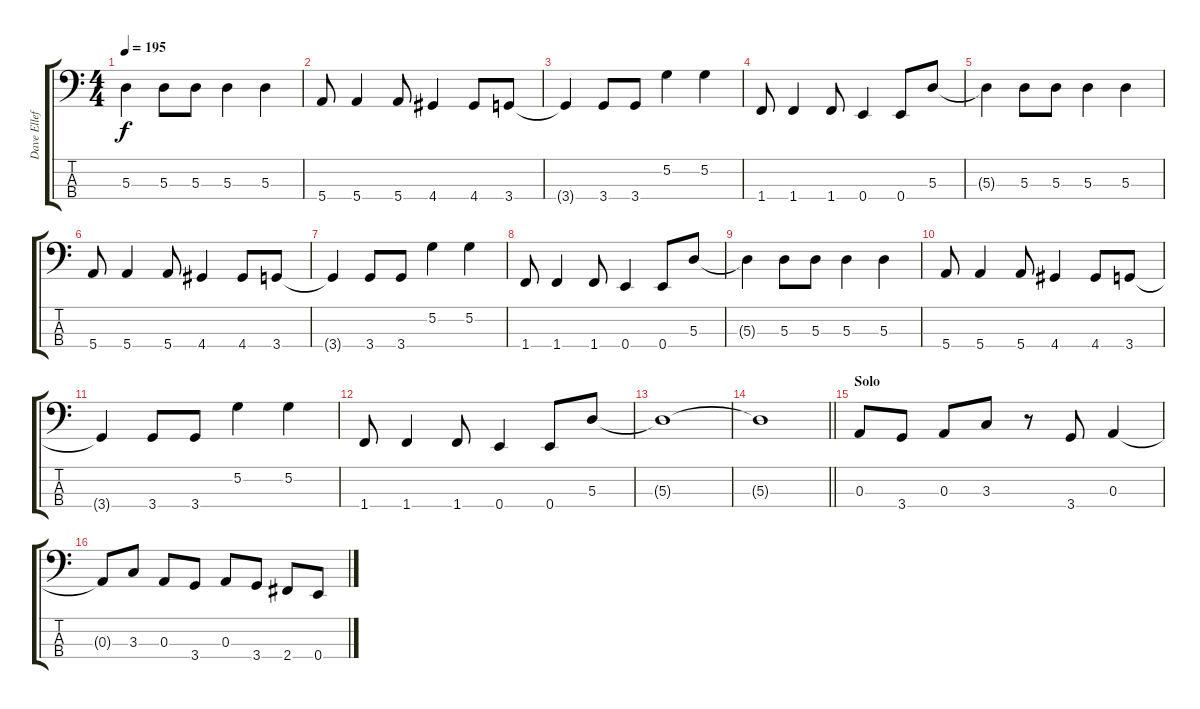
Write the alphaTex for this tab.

\track ("Dave Ellefson" "Dave Ellef") {instrument electricbasspick}
\staff {score tabs}
\tuning (G2 D2 A1 E1) {hide}
\ts (4 4)
\tempo 195
\clef f4
\ks c
5.3{t}.4{dy f} 5.3.8 5.3.8 5.3.4 5.3.4 |
5.4.8 5.4.4 5.4.8 4.4.4 4.4.8 3.4.8 |
3.4{t}.4 3.4.8 3.4.8 5.2.4 5.2.4 |
1.4.8 1.4.4 1.4.8 0.4.4 0.4.8 5.3.8 |
5.3{t}.4 5.3.8 5.3.8 5.3.4 5.3.4 |
5.4.8 5.4.4 5.4.8 4.4.4 4.4.8 3.4.8 |
3.4{t}.4 3.4.8 3.4.8 5.2.4 5.2.4 |
1.4.8 1.4.4 1.4.8 0.4.4 0.4.8 5.3.8 |
5.3{t}.4 5.3.8 5.3.8 5.3.4 5.3.4 |
5.4.8 5.4.4 5.4.8 4.4.4 4.4.8 3.4.8 |
3.4{t}.4 3.4.8 3.4.8 5.2.4 5.2.4 |
1.4.8 1.4.4 1.4.8 0.4.4 0.4.8 5.3.8 |
5.3{t}.1 |
\barLineRight lightlight
5.3{t}.1 |
\section ("" "Solo")
0.3.8 3.4.8 0.3.8 3.3.8 r.8 3.4.8 0.3.4 |
0.3{t}.8 3.3.8 0.3.8 3.4.8 0.3.8 3.4.8 2.4.8 0.4.8
